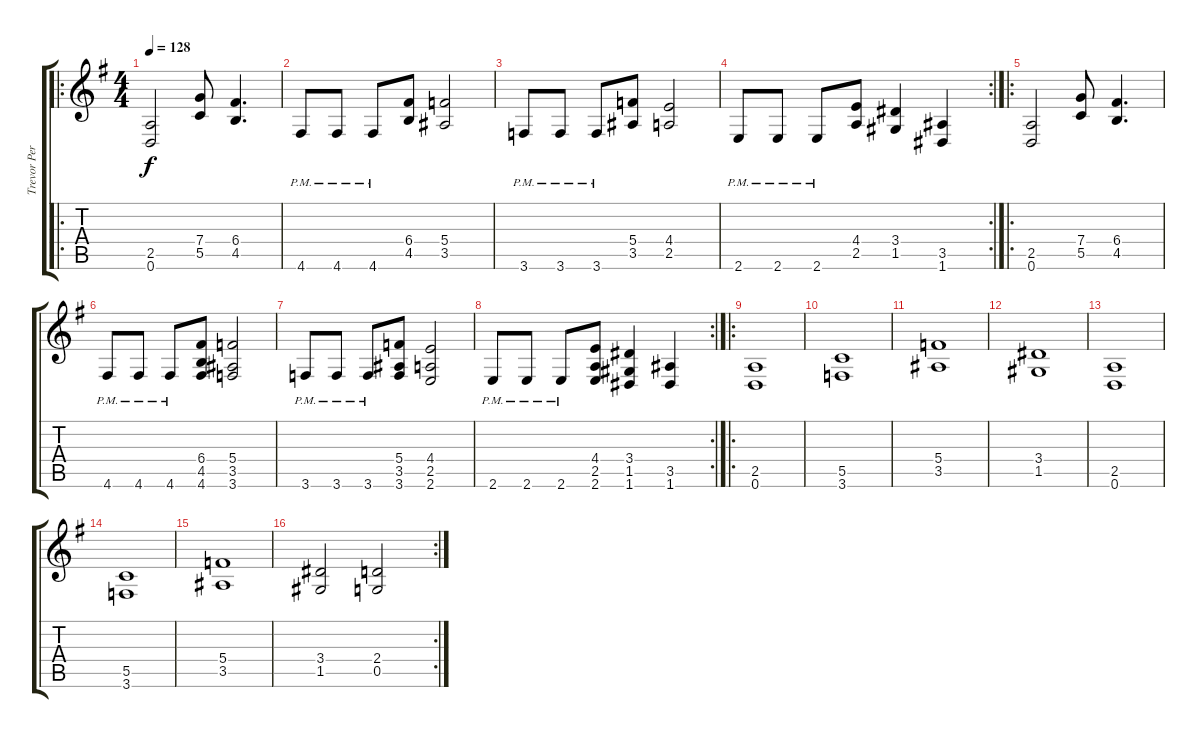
\track ("Trevor Perez" "Trevor Per") {instrument overdrivenguitar}
\staff {score tabs}
\tuning (D4 A3 F3 C3 G2 D2) {hide}
\ro
\ts (4 4)
\tempo 128
\clef g2
\ks g
(2.5 0.6).2{dy f instrument overdrivenguitar} (7.4 5.5).8 (6.4 4.5).4{d} |
4.6{pm}.8 4.6{pm}.8 4.6{pm}.8 (6.4 4.5).8 (5.4 3.5).2 |
3.6{pm}.8 3.6{pm}.8 3.6{pm}.8 (5.4 3.5).8 (4.4 2.5).2 |
\rc 2
2.6{pm}.8 2.6{pm}.8 2.6{pm}.8 (4.4 2.5).8 (3.4 1.5).4 (3.5 1.6).4 |
\ro
(2.5 0.6).2 (7.4 5.5).8 (6.4 4.5).4{d} |
4.6{pm}.8 4.6{pm}.8 4.6{pm}.8 (6.4 4.5 4.6).8 (5.4 3.5 3.6).2 |
3.6{pm}.8 3.6{pm}.8 3.6{pm}.8 (5.4 3.5 3.6).8 (4.4 2.5 2.6).2 |
\rc 2
2.6{pm}.8 2.6{pm}.8 2.6{pm}.8 (4.4 2.5 2.6).8 (3.4 1.5 1.6).4 (3.5 1.6).4 |
\ro
(2.5 0.6).1 |
(5.5 3.6).1 |
(5.4 3.5).1 |
(3.4 1.5).1 |
(2.5 0.6).1 |
(5.5 3.6).1 |
(5.4 3.5).1 |
\rc 2
(3.4 1.5).2 (2.4 0.5).2
